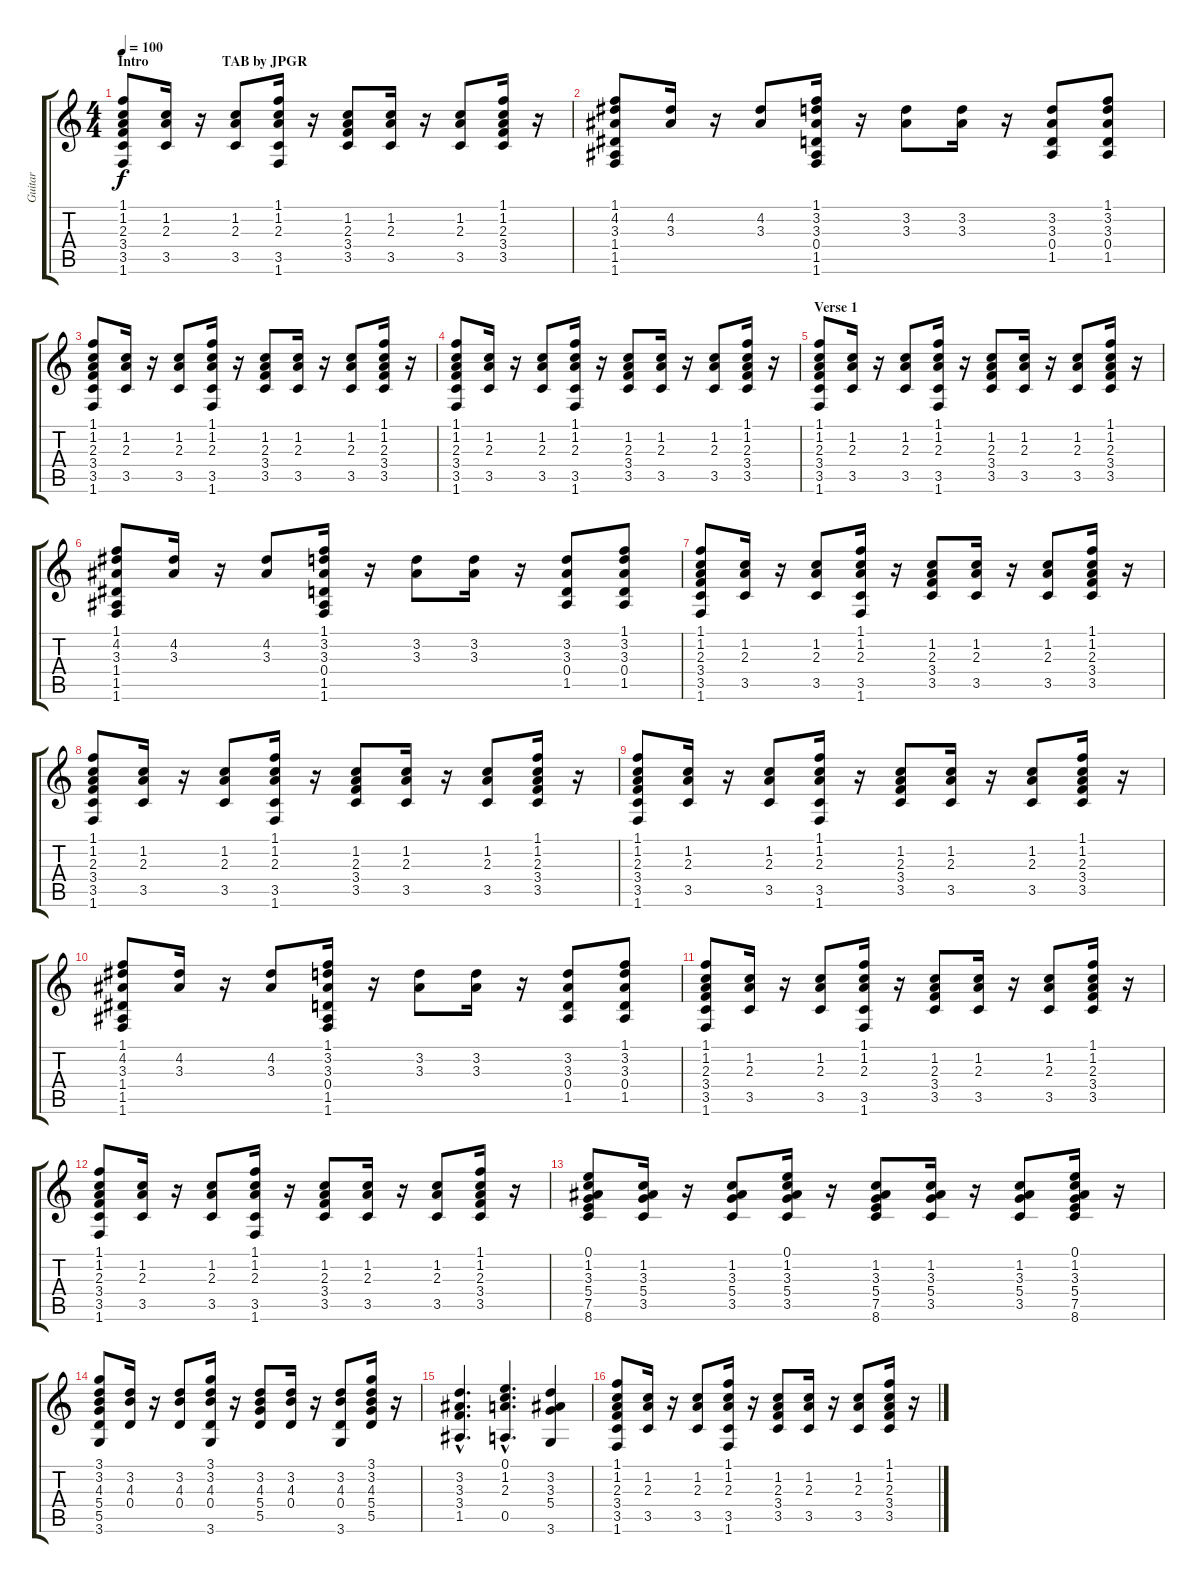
\track ("Guitar" "Guitar") {instrument acousticguitarsteel}
\staff {score tabs}
\tuning (E4 B3 G3 D3 A2 E2) {hide}
\ts (4 4)
\section ("" "Intro                     TAB by JPGR")
\tempo 100
\clef g2
\ks c
(1.1 1.2 2.3 3.4 3.5 1.6).8{dy f instrument acousticguitarsteel} (1.2 2.3 3.5).16 r.16 (1.2 2.3 3.5).8 (1.1 1.2 2.3 3.5 1.6).16 r.16 (1.2 2.3 3.4 3.5).8 (1.2 2.3 3.5).16 r.16 (1.2 2.3 3.5).8 (1.1 1.2 2.3 3.4 3.5).16 r.16 |
(1.1 4.2 3.3 1.4 1.5 1.6).8 (4.2 3.3).16 r.16 (4.2 3.3).8 (1.1 3.2 3.3 0.4 1.5 1.6).16 r.16 (3.2 3.3).8 (3.2 3.3).16 r.16 (3.2 3.3 0.4 1.5).8 (1.1 3.2 3.3 0.4 1.5).8 |
(1.1 1.2 2.3 3.4 3.5 1.6).8 (1.2 2.3 3.5).16 r.16 (1.2 2.3 3.5).8 (1.1 1.2 2.3 3.5 1.6).16 r.16 (1.2 2.3 3.4 3.5).8 (1.2 2.3 3.5).16 r.16 (1.2 2.3 3.5).8 (1.1 1.2 2.3 3.4 3.5).16 r.16 |
(1.1 1.2 2.3 3.4 3.5 1.6).8 (1.2 2.3 3.5).16 r.16 (1.2 2.3 3.5).8 (1.1 1.2 2.3 3.5 1.6).16 r.16 (1.2 2.3 3.4 3.5).8 (1.2 2.3 3.5).16 r.16 (1.2 2.3 3.5).8 (1.1 1.2 2.3 3.4 3.5).16 r.16 |
\section ("" "Verse 1")
(1.1 1.2 2.3 3.4 3.5 1.6).8 (1.2 2.3 3.5).16 r.16 (1.2 2.3 3.5).8 (1.1 1.2 2.3 3.5 1.6).16 r.16 (1.2 2.3 3.4 3.5).8 (1.2 2.3 3.5).16 r.16 (1.2 2.3 3.5).8 (1.1 1.2 2.3 3.4 3.5).16 r.16 |
(1.1 4.2 3.3 1.4 1.5 1.6).8 (4.2 3.3).16 r.16 (4.2 3.3).8 (1.1 3.2 3.3 0.4 1.5 1.6).16 r.16 (3.2 3.3).8 (3.2 3.3).16 r.16 (3.2 3.3 0.4 1.5).8 (1.1 3.2 3.3 0.4 1.5).8 |
(1.1 1.2 2.3 3.4 3.5 1.6).8 (1.2 2.3 3.5).16 r.16 (1.2 2.3 3.5).8 (1.1 1.2 2.3 3.5 1.6).16 r.16 (1.2 2.3 3.4 3.5).8 (1.2 2.3 3.5).16 r.16 (1.2 2.3 3.5).8 (1.1 1.2 2.3 3.4 3.5).16 r.16 |
(1.1 1.2 2.3 3.4 3.5 1.6).8 (1.2 2.3 3.5).16 r.16 (1.2 2.3 3.5).8 (1.1 1.2 2.3 3.5 1.6).16 r.16 (1.2 2.3 3.4 3.5).8 (1.2 2.3 3.5).16 r.16 (1.2 2.3 3.5).8 (1.1 1.2 2.3 3.4 3.5).16 r.16 |
(1.1 1.2 2.3 3.4 3.5 1.6).8 (1.2 2.3 3.5).16 r.16 (1.2 2.3 3.5).8 (1.1 1.2 2.3 3.5 1.6).16 r.16 (1.2 2.3 3.4 3.5).8 (1.2 2.3 3.5).16 r.16 (1.2 2.3 3.5).8 (1.1 1.2 2.3 3.4 3.5).16 r.16 |
(1.1 4.2 3.3 1.4 1.5 1.6).8 (4.2 3.3).16 r.16 (4.2 3.3).8 (1.1 3.2 3.3 0.4 1.5 1.6).16 r.16 (3.2 3.3).8 (3.2 3.3).16 r.16 (3.2 3.3 0.4 1.5).8 (1.1 3.2 3.3 0.4 1.5).8 |
(1.1 1.2 2.3 3.4 3.5 1.6).8 (1.2 2.3 3.5).16 r.16 (1.2 2.3 3.5).8 (1.1 1.2 2.3 3.5 1.6).16 r.16 (1.2 2.3 3.4 3.5).8 (1.2 2.3 3.5).16 r.16 (1.2 2.3 3.5).8 (1.1 1.2 2.3 3.4 3.5).16 r.16 |
(1.1 1.2 2.3 3.4 3.5 1.6).8 (1.2 2.3 3.5).16 r.16 (1.2 2.3 3.5).8 (1.1 1.2 2.3 3.5 1.6).16 r.16 (1.2 2.3 3.4 3.5).8 (1.2 2.3 3.5).16 r.16 (1.2 2.3 3.5).8 (1.1 1.2 2.3 3.4 3.5).16 r.16 |
(0.1 1.2 3.3 5.4 7.5 8.6).8 (1.2 3.3 5.4 3.5).16 r.16 (1.2 3.3 5.4 3.5).8 (0.1 1.2 3.3 5.4 3.5).16 r.16 (1.2 3.3 5.4 7.5 8.6).8 (1.2 3.3 5.4 3.5).16 r.16 (1.2 3.3 5.4 3.5).8 (0.1 1.2 3.3 5.4 7.5 8.6).16 r.16 |
(3.1 3.2 4.3 5.4 5.5 3.6).8 (3.2 4.3 0.4).16 r.16 (3.2 4.3 0.4).8 (3.1 3.2 4.3 0.4 3.6).16 r.16 (3.2 4.3 5.4 5.5).8 (3.2 4.3 0.4).16 r.16 (3.2 4.3 0.4 3.6).8 (3.1 3.2 4.3 5.4 5.5).16 r.16 |
(3.2{hac} 3.3{hac} 3.4{hac} 1.5{hac}).4{d} (0.1{hac} 1.2{hac} 2.3{hac} 0.5{hac}).4{d} (3.2 3.3 5.4 3.6).4 |
(1.1 1.2 2.3 3.4 3.5 1.6).8 (1.2 2.3 3.5).16 r.16 (1.2 2.3 3.5).8 (1.1 1.2 2.3 3.5 1.6).16 r.16 (1.2 2.3 3.4 3.5).8 (1.2 2.3 3.5).16 r.16 (1.2 2.3 3.5).8 (1.1 1.2 2.3 3.4 3.5).16 r.16
